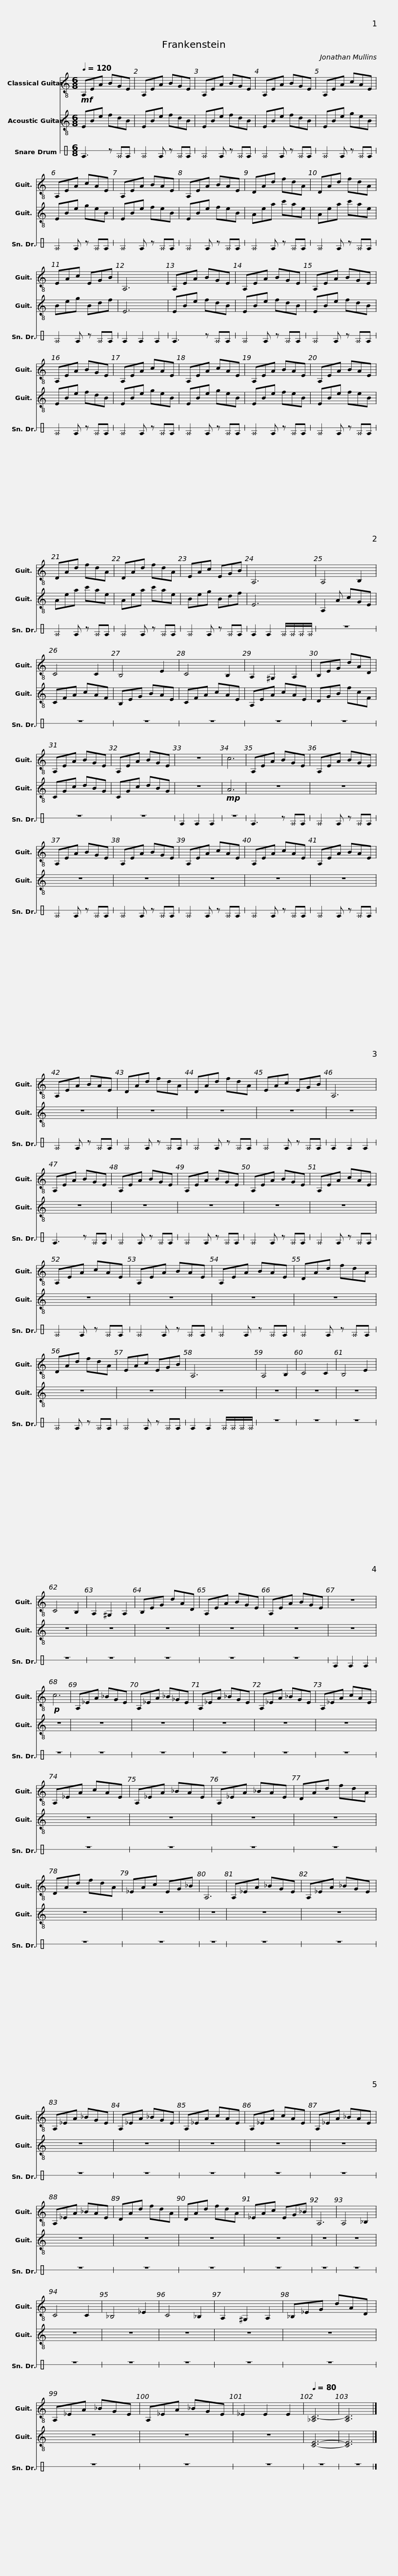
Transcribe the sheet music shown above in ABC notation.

X:1
%%score 1 2 3
L:1/8
Q:1/4=120
M:6/8
I:linebreak $
K:C
V:1 treble-8
V:2 treble-8
V:3 perc stafflines=1
K:none
V:1
!mf! A,EA BGE | A,EA BGE | A,EA BGE | A,EA BGE | A,EA cAE | %5
 A,EA cAE |$ A,EA BAE | A,EA BAE | DAd fdA | DAd fdA | %10
 EAc EGB | A,6 | A,EA BGE |$ A,EA BGE | A,EA BGE | %15
 A,EA BGE | A,EA cAE | A,EA cAE | A,EA BAE | A,EA BAE |$ %20
 DAd fdA | DAd fdA | EAc EGB | A,6 | A,4 B,2 | %25
 C4 C2 | B,4 E2 |$ C4 B,2 | A,2 ^G,2 A,2 | B,EG dAD | %30
 A,EA BGE | A,EA BGE | z6 | c6 | A,EA BGE |$ %35
 A,EA BGE | A,EA BGE | A,EA BGE | A,EA cAE | A,EA cAE | %40
 A,EA BAE | A,EA BAE |$ DAd fdA | DAd fdA | EAc EGB | %45
 A,6 | A,EA BGE | A,EA BGE | A,EA BGE |$ A,EA BGE | %50
 A,EA cAE | A,EA cAE | A,EA BAE | A,EA BAE | DAd fdA | %55
 DAd fdA |$ EAc EGB | A,6 | A,4 B,2 | C4 C2 | %60
 B,4 E2 | C4 B,2 | A,2 ^G,2 A,2 | B,EG dAD | A,EA BGE |$ %65
 A,EA BGE | z6 |!p! c6 | A,_EA _BGE | A,_EA _B_GE | %70
 A,_EA _BGE | A,_EA _BGE |$ A,_EA cAE | A,_EA cAE | A,_EA _BAE | %75
 A,_EA _BAE | DAd fdA | DAd fdA |$ _EAc EG_B | A,6 | %80
 A,_EA _BGE | A,_EA _BGE | A,_EA _BGE | A,_EA _BGE |$ A,_EA cAE | %85
 A,_EA cAE | A,_EA _BAE | A,_EA _BAE | DAd fdA | DAd fdA |$ %90
 _EAc EG_B | A,6 | A,4 _B,2 | C4 C2 | _B,4 _E2 | %95
 C4 _B,2 | A,2 ^G,2 A,2 | _B,_EG dAD | A,_EA _BGE |$ A,_EA _BGE | %100
 _E2 E2 E2 |[Q:1/4=80] [_A,C-]6 | [A,C]6 |] %103
V:2
 EBe fdB | EBe fdB | EBe fdB | EBe fdB | EBe geB | %5
 EBe geB |$ EBe feB | EBe feB | Aea c'ae | Aea c'ae | %10
 Beg Bdf | E6 | EBe fdB |$ EBe fdB | EBe fdB | %15
 EBe fdB | EBe geB | EBe geB | EBe feB | EBe feB |$ %20
 Aea c'ae | Aea c'ae | Beg Bdf | E6 | A,2 A cGE | %25
 CFA cAF | B,EG BAE |$ CFA cAE | A,EA cAE | DGB fcF | %30
 CGc dBG | CGc dBG | z6 |!mp! A6 | z6 |$ %35
 z6 | z6 | z6 | z6 | z6 | %40
 z6 | z6 |$ z6 | z6 | z6 | %45
 z6 | z6 | z6 | z6 |$ z6 | %50
 z6 | z6 | z6 | z6 | z6 | %55
 z6 |$ z6 | z6 | z6 | z6 | %60
 z6 | z6 | z6 | z6 | z6 |$ %65
 z6 | z6 | z6 | z6 | z6 | %70
 z6 | z6 |$ z6 | z6 | z6 | %75
 z6 | z6 | z6 |$ z6 | z6 | %80
 z6 | z6 | z6 | z6 |$ z6 | %85
 z6 | z6 | z6 | z6 | z6 |$ %90
 z6 | z6 | z6 | z6 | z6 | %95
 z6 | z6 | z6 | z6 |$ z6 | %100
 z6 | [CE]6- | [CE]6 |] %103
V:3
 E3 z ^EE | ^E2 E z ^EE | ^E2 E z ^EE | ^E2 E z ^EE | ^E2 E z ^EE | %5
 ^E2 E z ^EE |$ ^E2 E z ^EE | ^E2 E z ^EE | ^E2 E z ^EE | ^E2 E z ^EE | %10
 ^E2 E z ^EE | E2 E2 E2 | E3 z ^EE |$ ^E2 E z ^EE | ^E2 E z ^EE | %15
 ^E2 E z ^EE | ^E2 E z ^EE | ^E2 E z ^EE | ^E2 E z ^EE | ^E2 E z ^EE |$ %20
 ^E2 E z ^EE | ^E2 E z ^EE | ^E2 E z ^EE | E2 E2 ^E/^E/^E/^E/ | z6 | %25
 z6 | z6 |$ z6 | z6 | z6 | %30
 z6 | z6 | E2 E2 E2 | z6 | E3 z ^EE |$ %35
 ^E2 E z ^EE | ^E2 E z ^EE | ^E2 E z ^EE | ^E2 E z ^EE | ^E2 E z ^EE | %40
 ^E2 E z ^EE | ^E2 E z ^EE |$ ^E2 E z ^EE | ^E2 E z ^EE | ^E2 E z ^EE | %45
 E2 E2 E2 | E3 z ^EE | ^E2 E z ^EE | ^E2 E z ^EE |$ ^E2 E z ^EE | %50
 ^E2 E z ^EE | ^E2 E z ^EE | ^E2 E z ^EE | ^E2 E z ^EE | ^E2 E z ^EE | %55
 ^E2 E z ^EE |$ ^E2 E z ^EE | E2 E2 ^E/^E/^E/^E/ | z6 | z6 | %60
 z6 | z6 | z6 | z6 | z6 |$ %65
 z6 | E2 E2 E2 | z6 | z6 | z6 | %70
 z6 | z6 |$ z6 | z6 | z6 | %75
 z6 | z6 | z6 |$ z6 | z6 | %80
 z6 | z6 | z6 | z6 |$ z6 | %85
 z6 | z6 | z6 | z6 | z6 |$ %90
 z6 | z6 | z6 | z6 | z6 | %95
 z6 | z6 | z6 | z6 |$ z6 | %100
 z6 | z6 | z6 |] %103
